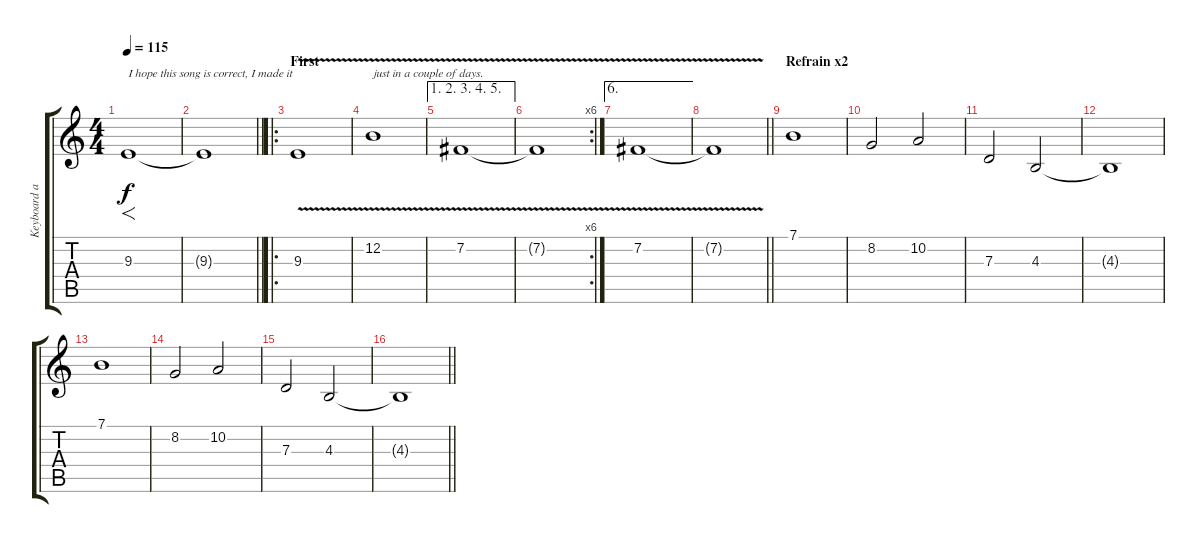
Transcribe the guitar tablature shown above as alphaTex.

\track ("Keyboard and High strings" "Keyboard a") {instrument stringensemble1}
\staff {score tabs}
\tuning (E4 B3 G3 D3 A2 E2) {hide}
\ts (4 4)
\tempo 115
\clef g2
\ks c
9.3.1{f txt "I hope this song is correct, I made it" dy f volume 6 instrument synthvoice} |
\barLineRight lightlight
9.3{t}.1 |
\ro
\section ("" "First")
9.3{v}.1 |
12.2{v}.1{txt "just in a couple of days."} |
\ae (1 2 3 4 5)
7.2{v}.1 |
\rc 6
7.2{t}.1 |
\ae 6
7.2{v}.1 |
\barLineRight lightlight
7.2{t}.1 |
\section ("" "Refrain x2")
7.1.1{volume 11} |
8.2.2 10.2.2 |
7.3.2 4.3.2 |
4.3{t}.1 |
7.1.1{volume 8} |
8.2.2 10.2.2 |
7.3.2 4.3.2 |
\barLineRight lightlight
4.3{t}.1
